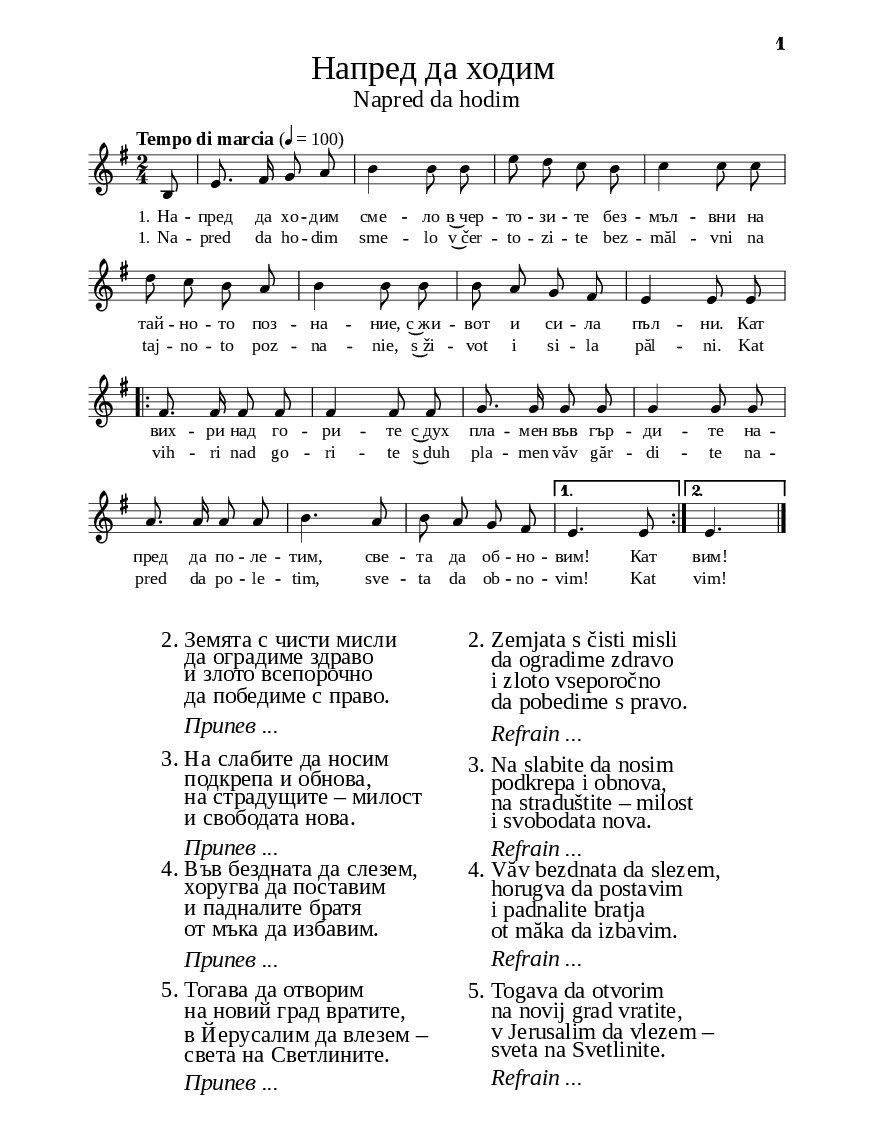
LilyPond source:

\version "2.24.4"

% include paper part and global functions
\include "include/globals.ily"

\bookpart {
  \label #'ref036
  \tocItem \markup "Напред да ходим – Napred da hodim"
  \include "include/bookpart-paper.ily"
  \score {
    \include "include/score-layout.ily"

    \new Voice \absolute {
      \clef treble
      \key e \minor
      \time 2/4
      \tempoFunc "Tempo di marcia" 4 "100"
      \autoBeamOff
      \partial 8


      b8 | e'8. fis'16 g'8 a' | b'4 b'8 b' | e''8 d'' c'' b' | c''4 c''8 c'' \break |
      d''8 c'' b' a' | b'4 b'8 b' | b'8 a' g' fis' | e'4 e'8 e' \break |
      \repeat volta 2 {
        fis'8. fis'16 fis'8 fis' |
        fis'4 fis'8 fis' |
        g'8. g'16 g'8 g' |
        g'4 g'8 g' | \break

        a'8.  a'16 a'8 a' |
        b'4. a'8 |
        b'8 a' g'  fis'8 |
      } \alternative {
        {  e'4. e'8 |}
        {e'4. \bar "|." \break }
      }
    }

    \addlyrics {
      \set stanza = "1." На -- пред
      да хо -- дим сме -- ло в~чер -- то -- зи -- те
      без -- мъл -- вни на тай -- но -- то поз -- на --
      ние, с~жи -- вот и си -- ла пъл -- ни. Кат вих
      -- ри над го -- ри -- те с~дух пла -- мен във
      гър -- ди -- те на -- пред да по -- ле -- тим,
      све -- та да об -- но -- вим! Кат вим!}
      \addlyrics {
        \set stanza = "1." Na -- pred
        da ho -- dim sme -- lo v~čer -- to -- zi -- te
        bez -- măl -- vni na taj -- no -- to poz -- na --
        nie, s~ži -- vot i si -- la păl -- ni. Kat vih
        -- ri nad go -- ri -- te s~duh pla -- men văv
        găr -- di -- te na -- pred da po -- le -- tim,
        sve -- ta da ob -- no -- vim! Kat vim!}

        \header {
          title = \titleFunc "Напред да ходим " "Napred da hodim"
        }

        \midi{}

      } % score

      \markup \empty-two

      \markup \abs-fontsize #11 {
        \hspace #10
        \override #`(baseline-skip . ,bgCoupletBaselineSkip)
        \column {
          \line {  2. Земята с чисти мисли}
          \line {   "   "да оградиме здраво}

          \line {   "   "и злото всепорочно}

          \line {   "   "да победиме с право.}
          \vspace #0.5

          \line { "   " \italic {Припев ... }}
          \vspace #0.5


          \line {   3. На слабите да носим}

          \line {   "   "подкрепа и обнова,}

          \line {   "   "на страдущите – милост}

          \line {   "   "и свободата нова.}

          \vspace #0.5
          \line { "   " \italic {Припев ...}}

          \line {  4. Във бездната да слезем,}

          \line {   "   "хоругва да поставим}

          \line {   "   "и падналите братя}

          \line {   "   "от мъка да избавим.}

          \vspace #0.5
          \line { "   " \italic {Припев ...}}
          \vspace #0.5

          \line {   5. Тогава да отворим}

          \line {   "   "на новий град вратите,}

          \line {   "   "в Йерусалим да влезем –}

          \line {   "   "света на Светлините.}
          \vspace #0.5

          \line { "   " \italic  {Припев ...}}



        }

        \hspace #5
        \override #`(baseline-skip . ,bgCoupletBaselineSkip)
        \column {
          \line {  2. Zemjata s čisti misli}
          \line {   "   "da ogradime zdravo}

          \line {   "   "i zloto vseporočno}

          \line {   "   "da pobedime s pravo.}
          \vspace #0.5

          \line { "   " \italic {Refrain ... }}
          \vspace #0.5


          \line {   3. Na slabite da nosim}

          \line {   "   "podkrepa i obnova,}

          \line {   "   "na straduštite – milost}

          \line {   "   "i svobodata nova.}

          \vspace #0.5
          \line { "   " \italic {Refrain ...}}

          \line {  4. Văv bezdnata da slezem,}

          \line {   "   "horugva da postavim}

          \line {   "   "i padnalite bratja}

          \line {   "   "ot măka da izbavim.}

          \vspace #0.5
          \line { "   " \italic {Refrain ...}}
          \vspace #0.5

          \line {   5. Togava da otvorim}

          \line {   "   "na novij grad vratite,}

          \line {   "   "v Jerusalim da vlezem –}

          \line {   "   "sveta na Svetlinite.}
          \vspace #0.5

          \line { "   " \italic  {Refrain ...}}


        } %column
      } % markup


      \pageBreak

      % include foreign translation(s) of the song
      \version "2.24.4"

\markup \fill-line { \fontsize #deTitleFontSize "Lasst uns kühn vorwärts gehen" }
\markup \null
\markup \null
\markup \abs-fontsize #11 \override #`(baseline-skip . ,bgCoupletBaselineSkip) {
  \fill-line {
    \hspace #0.1
    \column {
        \line {
          \bold "1."
          \column {
          "Vorwärts, lasst uns kühn vorangehen"
          "in die stillen Paläste des geheimen Wissens,"
          "erfüllt von Leben und Kraft."
        }
      }
           \vspace #1
      \line{ \italic"    Refrain:"}
      %\vspace #0.3
      \line {
        "   "
        \column {
        "Wie ein Sturmwind über den Wäldern,"
        "mit feurigem Atem in der Brust,"
        "vorwärts, schwingen wir uns auf,"
        "erneuern wir die Welt!"
                } 
                }
      
      \vspace #1
       \line {
        \bold "2."
        \column {
        "Lasst uns die Erde" 
        "mit reinen Gedanken fest umzäunen"
        "und das lasterhafte Böse"
        "mit Recht besiegen."
        }
        }

       \vspace #1
      \line {
        \bold " "
        \column {
          \italic"  Refrain ..."
        }
      }
        \vspace #0.5
      \line {
        \bold "3."
        \column {
        "Lasst uns den Schwachen"
        "Stärkung und Erneuerung bringen,"
        "den Leidenden Erbarmen"
        "und die neue Freiheit."}
        }

       \vspace #1
      \line {
        \bold " "
        \column {
          \italic"  Refrain ..."
        }
      }
      \vspace #0.5
      \line {
        \bold "4."
        \column {
       "Lasst uns in den Abgrund steigen,"
        "das Banner aufpflanzen"
        "und die gefallenen Brüder"
        "von der Qual erlösen."
              }
      }
      \vspace #1
      \line {
        \bold " "
        \column {
          \italic"  Refrain ..."
        }
      }

     \vspace #0.5
      \line {
        \bold "5."
        \column {
        "Dann lasst uns die Tore"
        "der neuen Stadt öffnen,"
        "lasst uns eintreten in Jerusalem  –"
        "die Welt der Lichter."

               }
      }
      \vspace #1
      \line {
        \bold " "
        \column {
          \italic"  Refrain ..."
        }
      }

    }\hspace #0.1
  }
}



    } % bookpart
